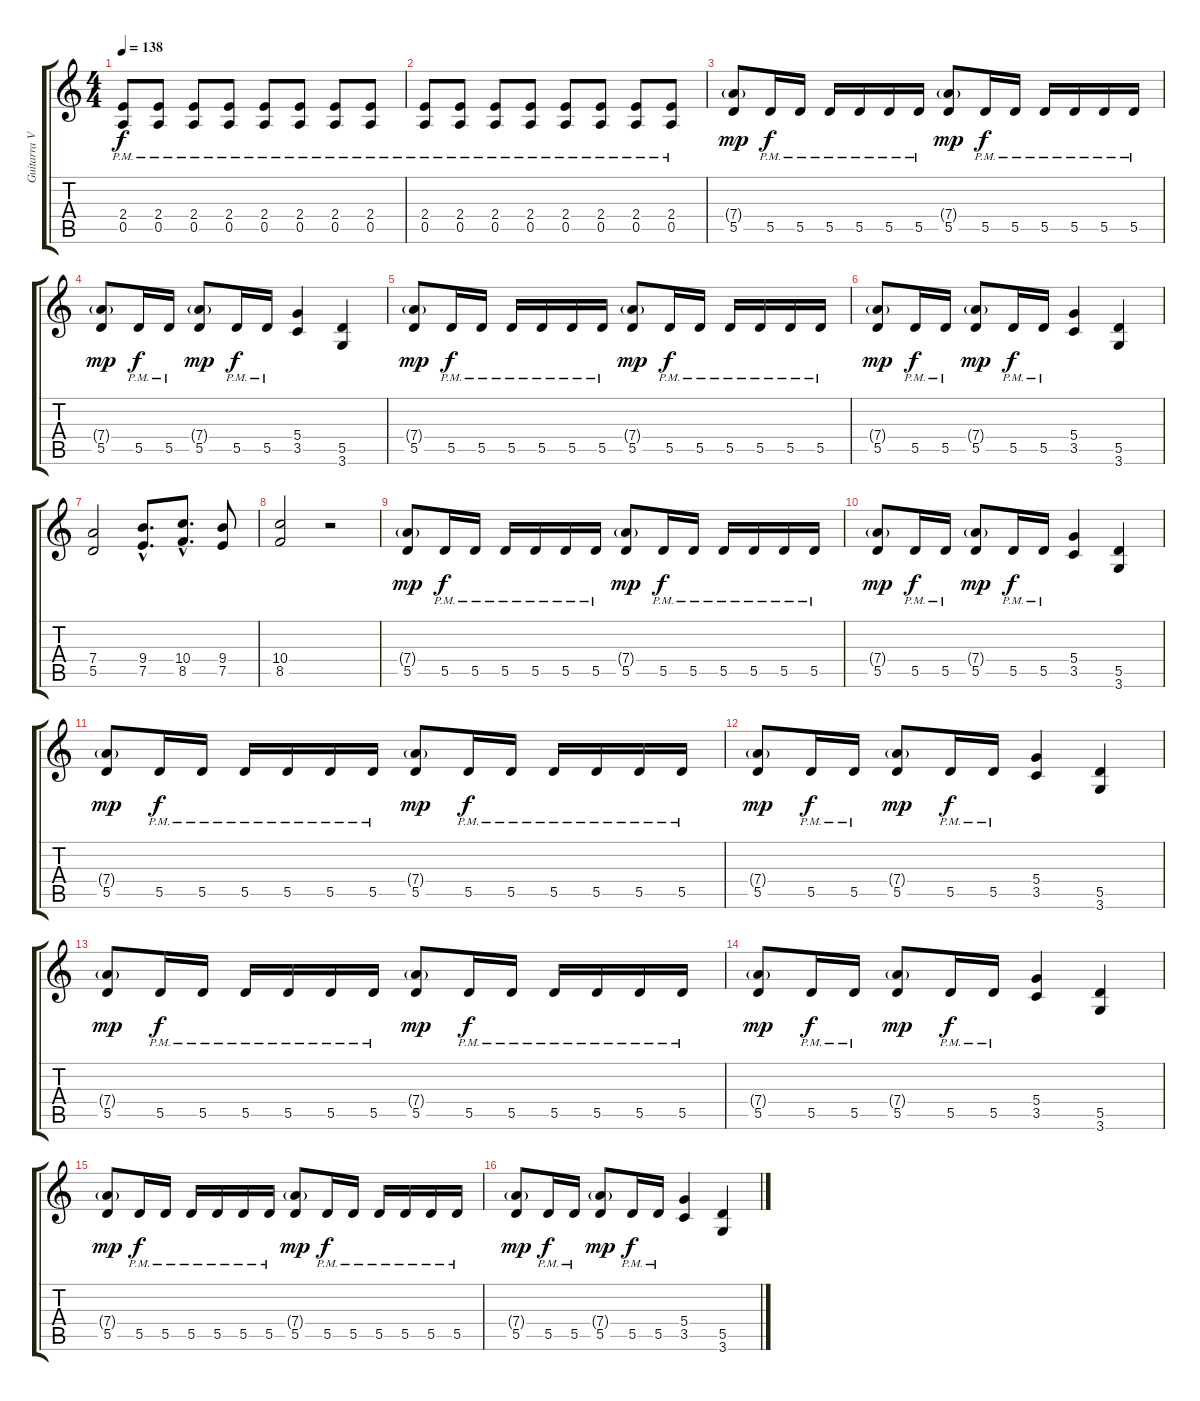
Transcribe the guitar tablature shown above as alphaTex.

\track ("Guitarra VI (Dist. Rítmica)" "Guitarra V") {instrument distortionguitar}
\staff {score tabs}
\tuning (E4 B3 G3 D3 A2 E2) {hide}
\ts (4 4)
\tempo 138
\clef g2
\ks c
(2.4{pm} 0.5{pm}).8{dy f volume 13} (2.4{pm} 0.5{pm}).8 (2.4{pm} 0.5{pm}).8 (2.4{pm} 0.5{pm}).8 (2.4{pm} 0.5{pm}).8 (2.4{pm} 0.5{pm}).8 (2.4{pm} 0.5{pm}).8 (2.4{pm} 0.5{pm}).8 |
(2.4{pm} 0.5{pm}).8 (2.4{pm} 0.5{pm}).8 (2.4{pm} 0.5{pm}).8 (2.4{pm} 0.5{pm}).8 (2.4{pm} 0.5{pm}).8 (2.4{pm} 0.5{pm}).8 (2.4{pm} 0.5{pm}).8 (2.4{pm} 0.5{pm}).8 |
(7.4{g} 5.5).8{dy mp} 5.5{pm}.16{dy f} 5.5{pm}.16 5.5{pm}.16 5.5{pm}.16 5.5{pm}.16 5.5{pm}.16 (7.4{g} 5.5).8{dy mp} 5.5{pm}.16{dy f} 5.5{pm}.16 5.5{pm}.16 5.5{pm}.16 5.5{pm}.16 5.5{pm}.16 |
(7.4{g} 5.5).8{dy mp} 5.5{pm}.16{dy f} 5.5{pm}.16 (7.4{g} 5.5).8{dy mp} 5.5{pm}.16{dy f} 5.5{pm}.16 (5.4 3.5).4 (5.5 3.6).4 |
(7.4{g} 5.5).8{dy mp} 5.5{pm}.16{dy f} 5.5{pm}.16 5.5{pm}.16 5.5{pm}.16 5.5{pm}.16 5.5{pm}.16 (7.4{g} 5.5).8{dy mp} 5.5{pm}.16{dy f} 5.5{pm}.16 5.5{pm}.16 5.5{pm}.16 5.5{pm}.16 5.5{pm}.16 |
(7.4{g} 5.5).8{dy mp} 5.5{pm}.16{dy f} 5.5{pm}.16 (7.4{g} 5.5).8{dy mp} 5.5{pm}.16{dy f} 5.5{pm}.16 (5.4 3.5).4 (5.5 3.6).4 |
(7.4 5.5).2 (9.4{hac} 7.5{hac}).8{d} (10.4{hac} 8.5{hac}).8{d} (9.4 7.5).8 |
(10.4 8.5).2 r.2 |
(7.4{g} 5.5).8{dy mp} 5.5{pm}.16{dy f} 5.5{pm}.16 5.5{pm}.16 5.5{pm}.16 5.5{pm}.16 5.5{pm}.16 (7.4{g} 5.5).8{dy mp} 5.5{pm}.16{dy f} 5.5{pm}.16 5.5{pm}.16 5.5{pm}.16 5.5{pm}.16 5.5{pm}.16 |
(7.4{g} 5.5).8{dy mp} 5.5{pm}.16{dy f} 5.5{pm}.16 (7.4{g} 5.5).8{dy mp} 5.5{pm}.16{dy f} 5.5{pm}.16 (5.4 3.5).4 (5.5 3.6).4 |
(7.4{g} 5.5).8{dy mp} 5.5{pm}.16{dy f} 5.5{pm}.16 5.5{pm}.16 5.5{pm}.16 5.5{pm}.16 5.5{pm}.16 (7.4{g} 5.5).8{dy mp} 5.5{pm}.16{dy f} 5.5{pm}.16 5.5{pm}.16 5.5{pm}.16 5.5{pm}.16 5.5{pm}.16 |
(7.4{g} 5.5).8{dy mp} 5.5{pm}.16{dy f} 5.5{pm}.16 (7.4{g} 5.5).8{dy mp} 5.5{pm}.16{dy f} 5.5{pm}.16 (5.4 3.5).4 (5.5 3.6).4 |
(7.4{g} 5.5).8{dy mp} 5.5{pm}.16{dy f} 5.5{pm}.16 5.5{pm}.16 5.5{pm}.16 5.5{pm}.16 5.5{pm}.16 (7.4{g} 5.5).8{dy mp} 5.5{pm}.16{dy f} 5.5{pm}.16 5.5{pm}.16 5.5{pm}.16 5.5{pm}.16 5.5{pm}.16 |
(7.4{g} 5.5).8{dy mp} 5.5{pm}.16{dy f} 5.5{pm}.16 (7.4{g} 5.5).8{dy mp} 5.5{pm}.16{dy f} 5.5{pm}.16 (5.4 3.5).4 (5.5 3.6).4 |
(7.4{g} 5.5).8{dy mp} 5.5{pm}.16{dy f} 5.5{pm}.16 5.5{pm}.16 5.5{pm}.16 5.5{pm}.16 5.5{pm}.16 (7.4{g} 5.5).8{dy mp} 5.5{pm}.16{dy f} 5.5{pm}.16 5.5{pm}.16 5.5{pm}.16 5.5{pm}.16 5.5{pm}.16 |
(7.4{g} 5.5).8{dy mp} 5.5{pm}.16{dy f} 5.5{pm}.16 (7.4{g} 5.5).8{dy mp} 5.5{pm}.16{dy f} 5.5{pm}.16 (5.4 3.5).4 (5.5 3.6).4
